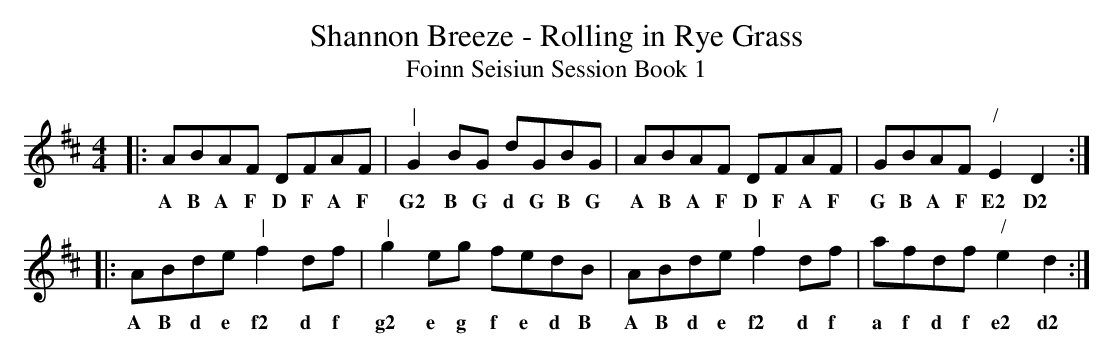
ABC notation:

X:1 - 45
T:Shannon Breeze - Rolling in Rye Grass
T: Foinn Seisiun Session Book 1
M:4/4
K:D
|:ABAF DFAF|"|"G2 BG dGBG|ABAF DFAF|GBAF "/"E2 D2 :|
w: A B A F D F A F G2 B G d G B G A B A F D F A F G B A F E2 D2
|: ABde "|"f2 df|"|"g2 eg fedB|ABde "|"f2 df|afdf "/"e2 d2 :|
w: A B d e f2 d f g2 e g f e d B A B d e f2 d f a f d f e2 d2
